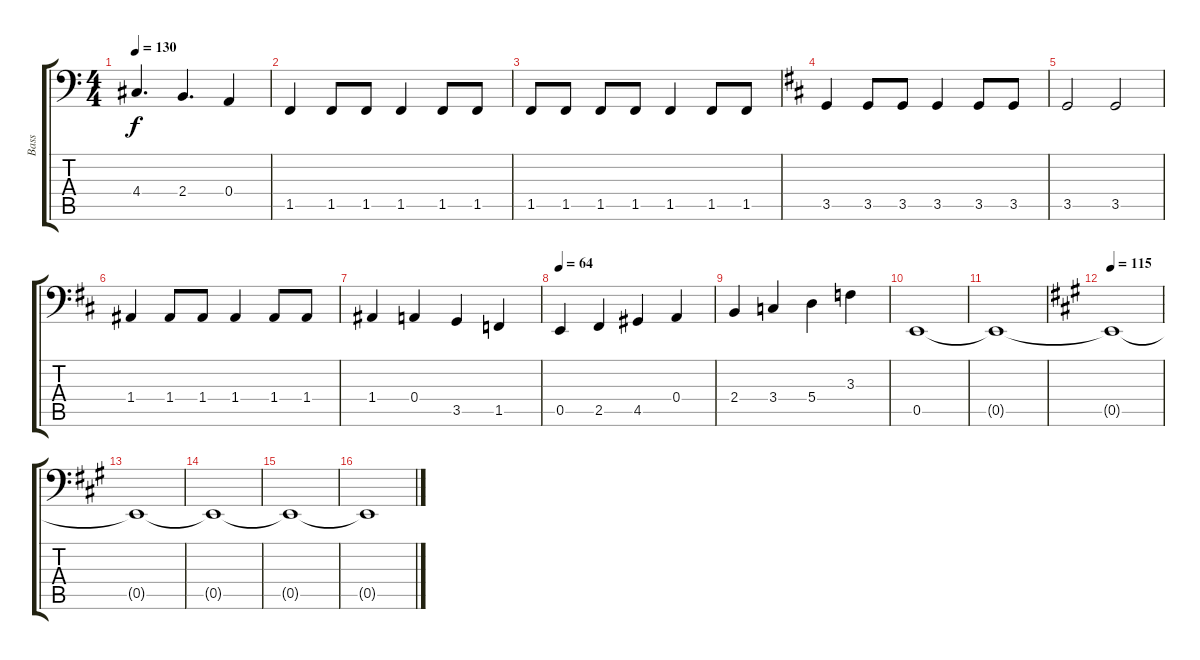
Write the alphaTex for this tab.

\track ("Bass" "Bass") {instrument electricbassfinger}
\staff {score tabs}
\tuning (C3 G2 D2 A1 E1 B0) {hide}
\ts (4 4)
\tempo 130
\clef f4
\ks c
4.4.4{d dy f} 2.4.4{d} 0.4.4 |
1.5.4 1.5.8 1.5.8 1.5.4 1.5.8 1.5.8 |
1.5.8 1.5.8 1.5.8 1.5.8 1.5.4 1.5.8 1.5.8 |
\ks d
3.5.4 3.5.8 3.5.8 3.5.4 3.5.8 3.5.8 |
3.5.2 3.5.2 |
1.4.4 1.4.8 1.4.8 1.4.4 1.4.8 1.4.8 |
1.4.4 0.4.4 3.5.4 1.5.4 |
\tempo 64
0.5.4 2.5.4 4.5.4 0.4.4 |
2.4.4 3.4.4 5.4.4 3.3.4 |
0.5.1 |
0.5{t}.1 |
\tempo 115
\ks a
0.5{t}.1 |
0.5{t}.1 |
0.5{t}.1 |
0.5{t}.1 |
0.5{t}.1
